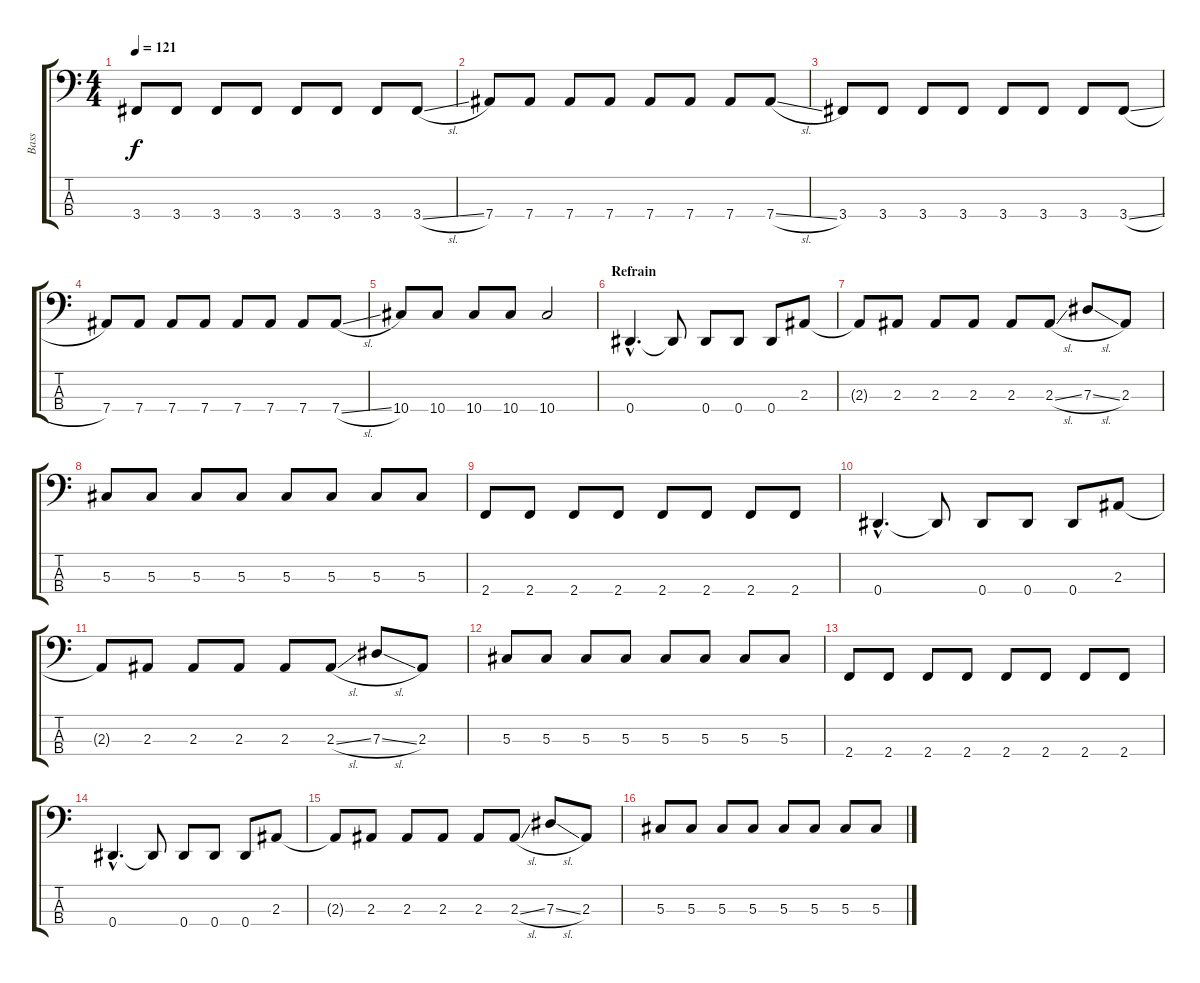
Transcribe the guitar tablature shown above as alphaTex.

\track ("Bass" "Bass") {instrument electricbassfinger}
\staff {score tabs}
\tuning (Gb2 Db2 Ab1 Eb1) {hide}
\ts (4 4)
\tempo 121
\clef f4
\ks c
3.4.8{dy f} 3.4.8 3.4.8 3.4.8 3.4.8 3.4.8 3.4.8 3.4{sl}.8 |
7.4.8 7.4.8 7.4.8 7.4.8 7.4.8 7.4.8 7.4.8 7.4{sl}.8 |
3.4.8 3.4.8 3.4.8 3.4.8 3.4.8 3.4.8 3.4.8 3.4{sl}.8 |
7.4.8 7.4.8 7.4.8 7.4.8 7.4.8 7.4.8 7.4.8 7.4{sl}.8 |
10.4.8 10.4.8 10.4.8 10.4.8 10.4.2 |
\section ("" "Refrain")
0.4{hac}.4{d} 0.4{t}.8 0.4.8 0.4.8 0.4.8 2.3.8 |
2.3{t}.8 2.3.8 2.3.8 2.3.8 2.3.8 2.3{sl}.8 7.3{sl}.8 2.3.8 |
5.3.8 5.3.8 5.3.8 5.3.8 5.3.8 5.3.8 5.3.8 5.3.8 |
2.4.8 2.4.8 2.4.8 2.4.8 2.4.8 2.4.8 2.4.8 2.4.8 |
0.4{hac}.4{d} 0.4{t}.8 0.4.8 0.4.8 0.4.8 2.3.8 |
2.3{t}.8 2.3.8 2.3.8 2.3.8 2.3.8 2.3{sl}.8 7.3{sl}.8 2.3.8 |
5.3.8 5.3.8 5.3.8 5.3.8 5.3.8 5.3.8 5.3.8 5.3.8 |
2.4.8 2.4.8 2.4.8 2.4.8 2.4.8 2.4.8 2.4.8 2.4.8 |
0.4{hac}.4{d} 0.4{t}.8 0.4.8 0.4.8 0.4.8 2.3.8 |
2.3{t}.8 2.3.8 2.3.8 2.3.8 2.3.8 2.3{sl}.8 7.3{sl}.8 2.3.8 |
5.3.8 5.3.8 5.3.8 5.3.8 5.3.8 5.3.8 5.3.8 5.3.8
